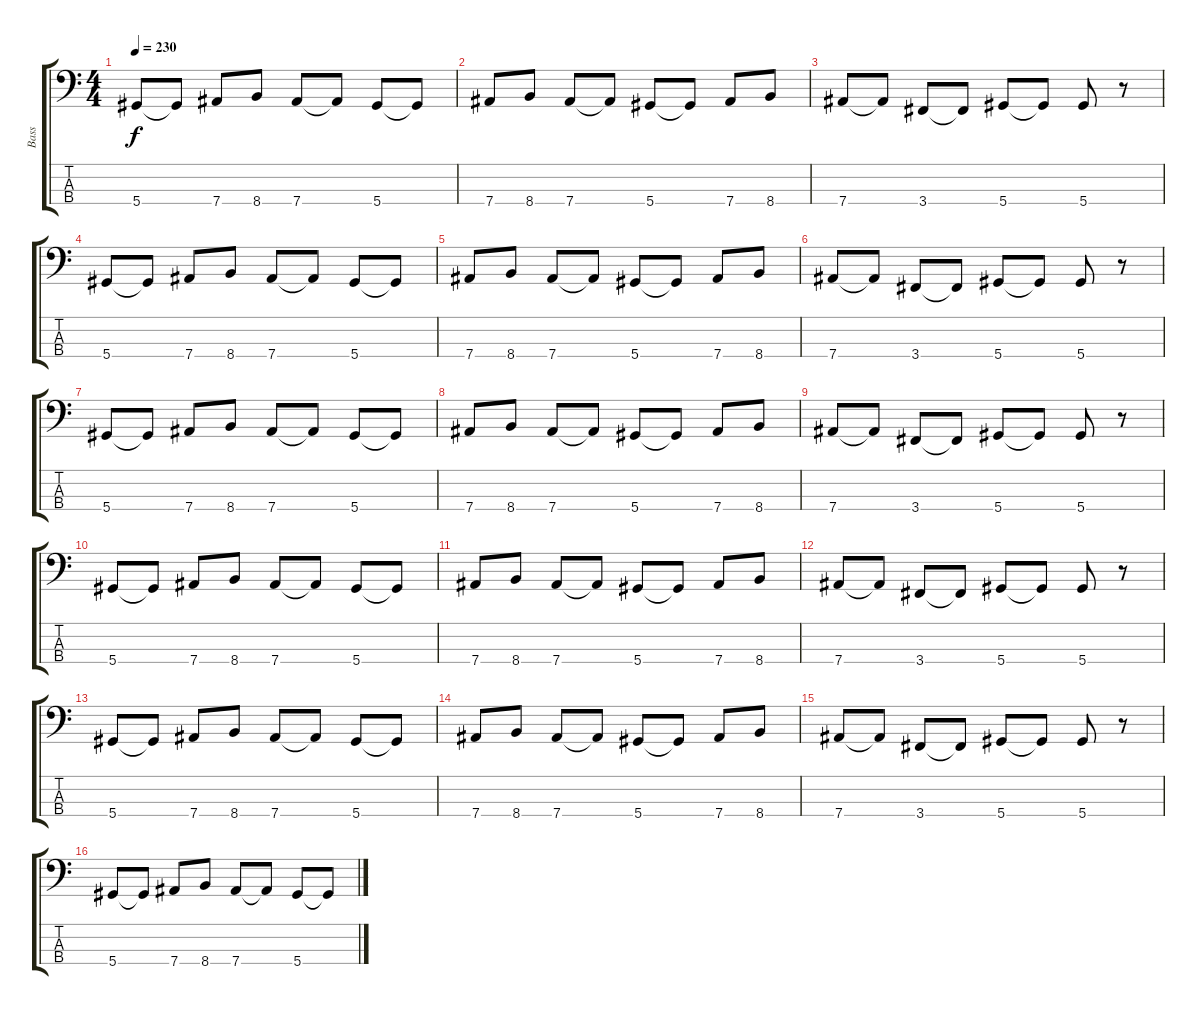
\track ("Bass" "Bass") {instrument electricbassfinger}
\staff {score tabs}
\tuning (Gb2 Db2 Ab1 Eb1) {hide}
\ts (4 4)
\tempo 230
\clef f4
\ks c
5.4.8{dy f} 5.4{t}.8 7.4.8 8.4.8 7.4.8 7.4{t}.8 5.4.8 5.4{t}.8 |
7.4.8 8.4.8 7.4.8 7.4{t}.8 5.4.8 5.4{t}.8 7.4.8 8.4.8 |
7.4.8 7.4{t}.8 3.4.8 3.4{t}.8 5.4.8 5.4{t}.8 5.4.8 r.8 |
5.4.8 5.4{t}.8 7.4.8 8.4.8 7.4.8 7.4{t}.8 5.4.8 5.4{t}.8 |
7.4.8 8.4.8 7.4.8 7.4{t}.8 5.4.8 5.4{t}.8 7.4.8 8.4.8 |
7.4.8 7.4{t}.8 3.4.8 3.4{t}.8 5.4.8 5.4{t}.8 5.4.8 r.8 |
5.4.8 5.4{t}.8 7.4.8 8.4.8 7.4.8 7.4{t}.8 5.4.8 5.4{t}.8 |
7.4.8 8.4.8 7.4.8 7.4{t}.8 5.4.8 5.4{t}.8 7.4.8 8.4.8 |
7.4.8 7.4{t}.8 3.4.8 3.4{t}.8 5.4.8 5.4{t}.8 5.4.8 r.8 |
5.4.8 5.4{t}.8 7.4.8 8.4.8 7.4.8 7.4{t}.8 5.4.8 5.4{t}.8 |
7.4.8 8.4.8 7.4.8 7.4{t}.8 5.4.8 5.4{t}.8 7.4.8 8.4.8 |
7.4.8 7.4{t}.8 3.4.8 3.4{t}.8 5.4.8 5.4{t}.8 5.4.8 r.8 |
5.4.8 5.4{t}.8 7.4.8 8.4.8 7.4.8 7.4{t}.8 5.4.8 5.4{t}.8 |
7.4.8 8.4.8 7.4.8 7.4{t}.8 5.4.8 5.4{t}.8 7.4.8 8.4.8 |
7.4.8 7.4{t}.8 3.4.8 3.4{t}.8 5.4.8 5.4{t}.8 5.4.8 r.8 |
5.4.8 5.4{t}.8 7.4.8 8.4.8 7.4.8 7.4{t}.8 5.4.8 5.4{t}.8
